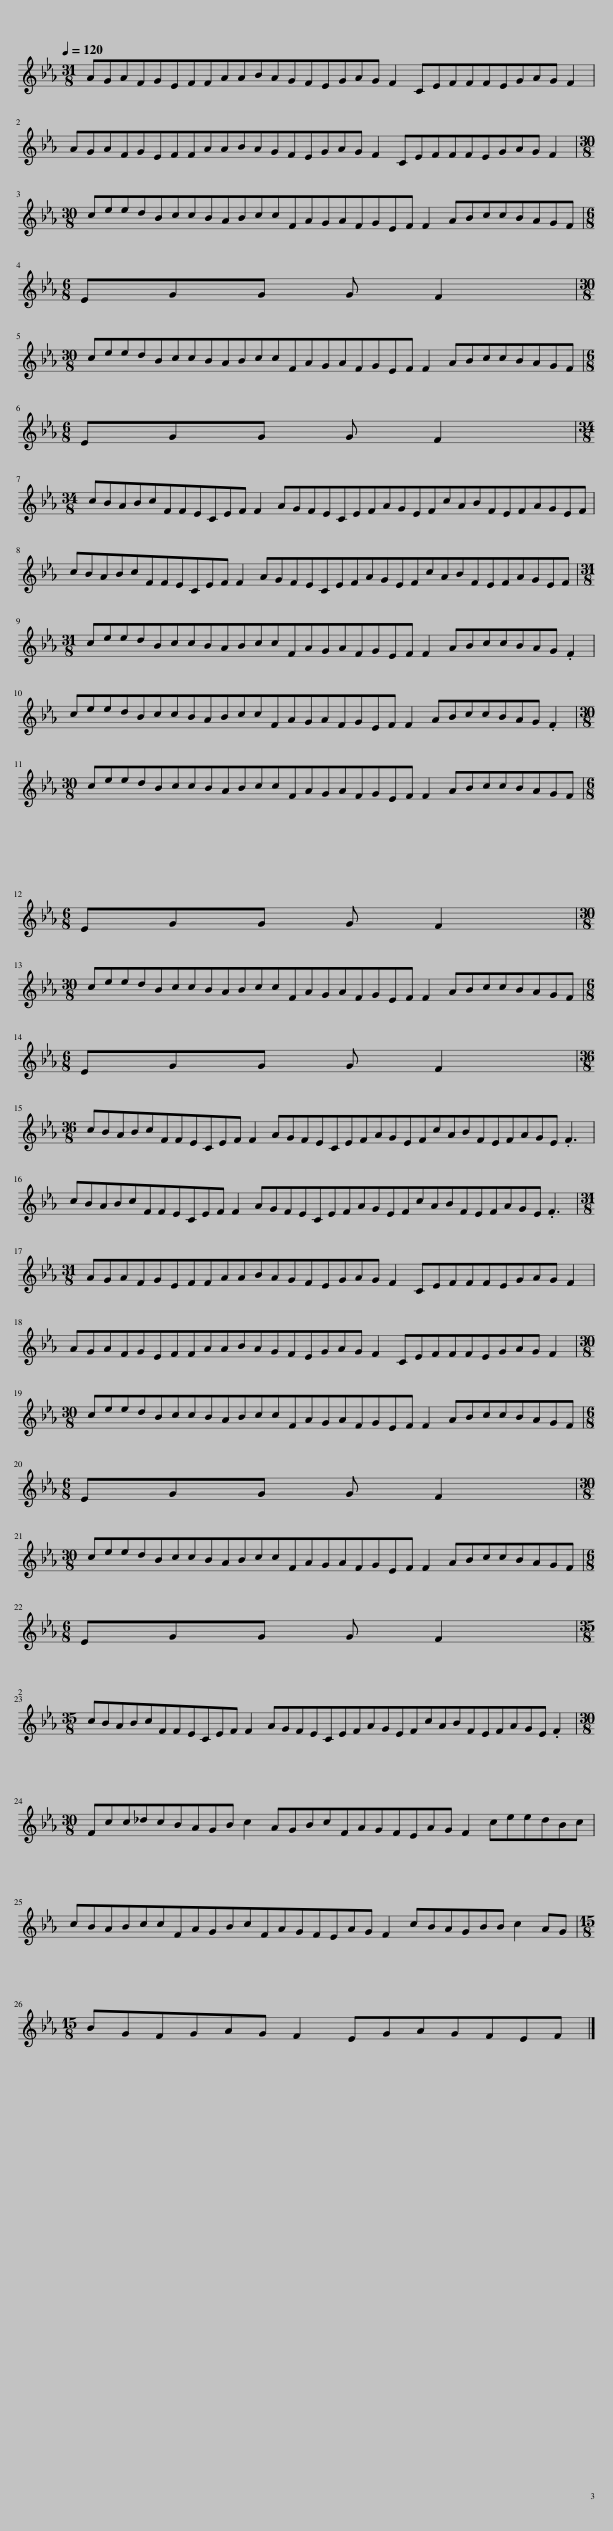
X:1
L:1/8
Q:1/4=120
M:31/8
I:linebreak $
K:Eb
V:1 treble
V:1
 AGAFGEFFAABAGFEGAG F2 CEFFFEGAG F2 |$ AGAFGEFFAABAGFEGAG F2 CEFFFEGAG F2 |$[M:30/8] ceedBccBABccFAGAFGEF F2 ABccBAGF |$[M:6/8] EGG G F2 |$[M:30/8] ceedBccBABccFAGAFGEF F2 ABccBAGF |$ %5
[M:6/8] EGG G F2 |$[M:34/8] cBABcFFECEF F2 AGFECEFAGEFcABFEFAGEF |$ cBABcFFECEF F2 AGFECEFAGEFcABFEFAGEF |$[M:31/8] ceedBccBABccFAGAFGEF F2 ABccBAG .F2 |$ ceedBccBABccFAGAFGEF F2 ABccBAG .F2 |$ %10
[M:30/8] ceedBccBABccFAGAFGEF F2 ABccBAGF |$[M:6/8] EGG G F2 |$[M:30/8] ceedBccBABccFAGAFGEF F2 ABccBAGF |$[M:6/8] EGG G F2 |$[M:36/8] cBABcFFECEF F2 AGFECEFAGEFcABFEFAGE .F3 |$ %15
 cBABcFFECEF F2 AGFECEFAGEFcABFEFAGE .F3 |$[M:31/8] AGAFGEFFAABAGFEGAG F2 CEFFFEGAG F2 |$ AGAFGEFFAABAGFEGAG F2 CEFFFEGAG F2 |$[M:30/8] ceedBccBABccFAGAFGEF F2 ABccBAGF |$[M:6/8] EGG G F2 |$ %20
[M:30/8] ceedBccBABccFAGAFGEF F2 ABccBAGF |$[M:6/8] EGG G F2 |$[M:35/8] cBABcFFECEF F2 AGFECEFAGEFcABFEFAGE .F2 |$[M:30/8] Fcc_dcBAGB c2 AGBcFAGFEAG F2 ceedBc |$ cBABccFAGBcFAGFEAG F2 cBAGBB c2 AG |$ %25
[M:15/8] BGFGAG F2 EGAGFEF |] %26
